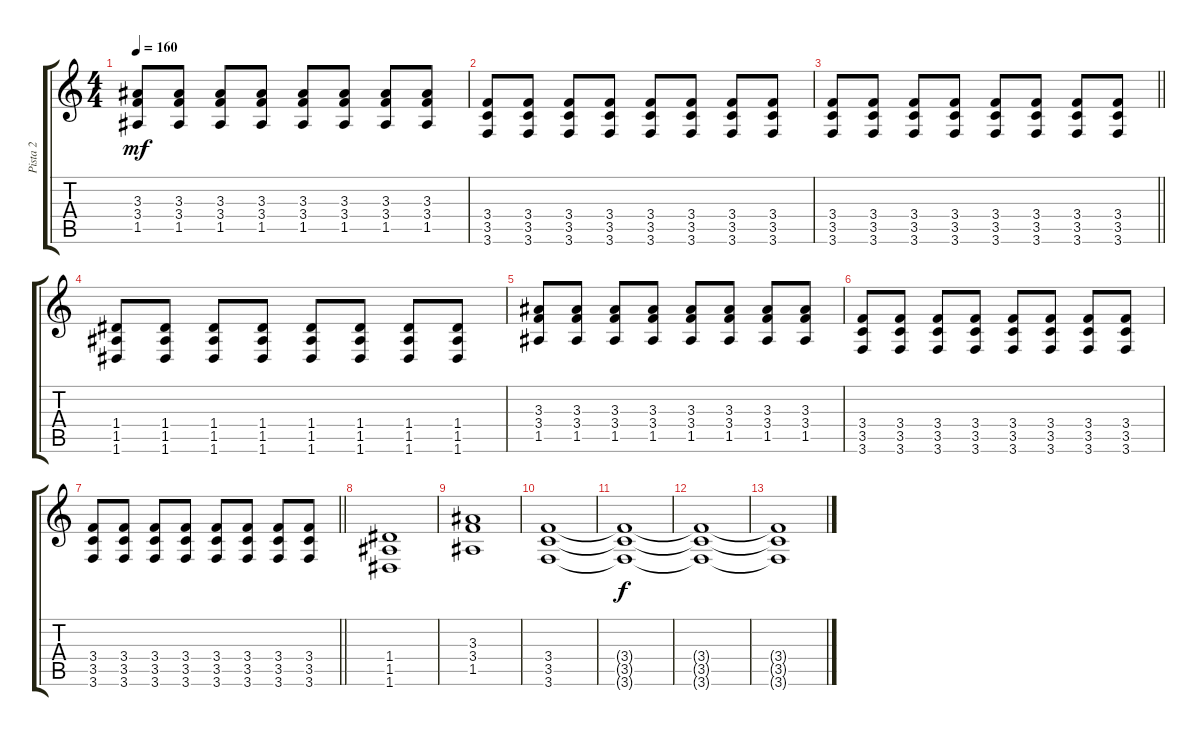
\track ("Pista 2" "Pista 2") {instrument overdrivenguitar}
\staff {score tabs}
\tuning (E4 B3 G3 D3 A2 D2) {hide}
\ts (4 4)
\tempo 160
\clef g2
\ks c
(3.3 3.4 1.5).8{dy mf} (3.3 3.4 1.5).8 (3.3 3.4 1.5).8 (3.3 3.4 1.5).8 (3.3 3.4 1.5).8 (3.3 3.4 1.5).8 (3.3 3.4 1.5).8 (3.3 3.4 1.5).8 |
(3.4 3.5 3.6).8 (3.4 3.5 3.6).8 (3.4 3.5 3.6).8 (3.4 3.5 3.6).8 (3.4 3.5 3.6).8 (3.4 3.5 3.6).8 (3.4 3.5 3.6).8 (3.4 3.5 3.6).8 |
\barLineRight lightlight
(3.4 3.5 3.6).8 (3.4 3.5 3.6).8 (3.4 3.5 3.6).8 (3.4 3.5 3.6).8 (3.4 3.5 3.6).8 (3.4 3.5 3.6).8 (3.4 3.5 3.6).8 (3.4 3.5 3.6).8 |
(1.4 1.5 1.6).8 (1.4 1.5 1.6).8 (1.4 1.5 1.6).8 (1.4 1.5 1.6).8 (1.4 1.5 1.6).8 (1.4 1.5 1.6).8 (1.4 1.5 1.6).8 (1.4 1.5 1.6).8 |
(3.3 3.4 1.5).8 (3.3 3.4 1.5).8 (3.3 3.4 1.5).8 (3.3 3.4 1.5).8 (3.3 3.4 1.5).8 (3.3 3.4 1.5).8 (3.3 3.4 1.5).8 (3.3 3.4 1.5).8 |
(3.4 3.5 3.6).8 (3.4 3.5 3.6).8 (3.4 3.5 3.6).8 (3.4 3.5 3.6).8 (3.4 3.5 3.6).8 (3.4 3.5 3.6).8 (3.4 3.5 3.6).8 (3.4 3.5 3.6).8 |
\barLineRight lightlight
(3.4 3.5 3.6).8 (3.4 3.5 3.6).8 (3.4 3.5 3.6).8 (3.4 3.5 3.6).8 (3.4 3.5 3.6).8 (3.4 3.5 3.6).8 (3.4 3.5 3.6).8 (3.4 3.5 3.6).8 |
(1.4 1.5 1.6).1 |
(3.3 3.4 1.5).1 |
(3.4 3.5 3.6).1 |
(3.4{t} 3.5{t} 3.6{t}).1{dy f} |
(3.4{t} 3.5{t} 3.6{t}).1 |
(3.4{t} 3.5{t} 3.6{t}).1
